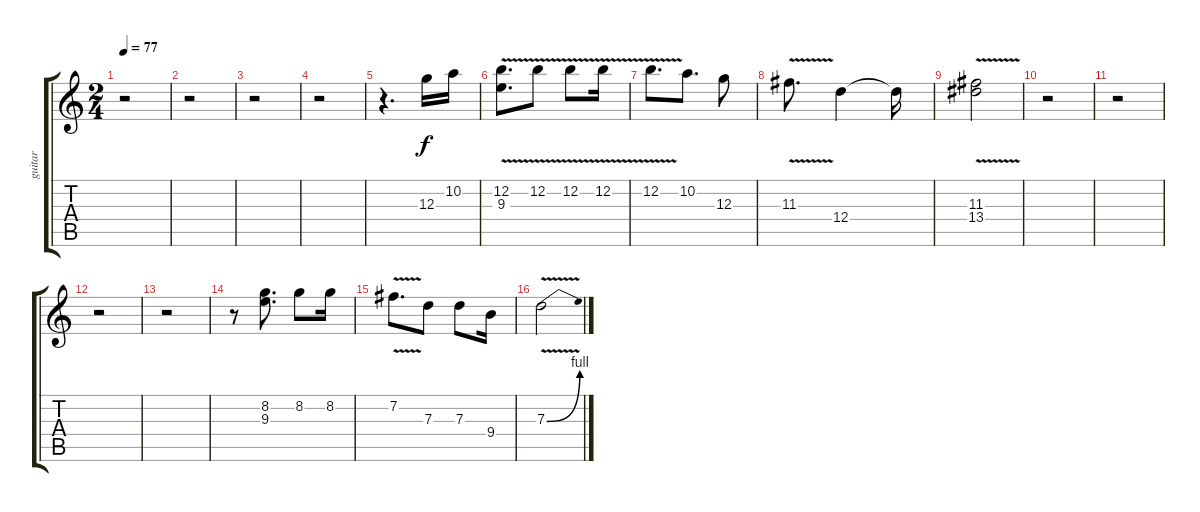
\track ("guitar    solo   two" "guitar    ") {instrument overdrivenguitar}
\staff {score tabs}
\tuning (E4 B3 G3 D3 A2 E2) {hide}
\ts (2 4)
\tempo 77
\clef g2
\ks c
r.2{dy f} |
r.2 |
r.2 |
r.2 |
r.4{d} 12.3.16 10.2.16 |
(12.2{v} 9.3).8{d} 12.2{v}.8 12.2{v}.8 12.2{v}.16 |
12.2{v}.8{d} 10.2.8{d} 12.3.8 |
11.3{v}.8{d} 12.4.4 12.4{t}.16 |
(11.3{v} 13.4{v}).2 |
r.2 |
r.2 |
r.2 |
r.2 |
r.8 (8.2 9.3).8{d} 8.2.8 8.2.16 |
7.2{v}.8{d} 7.3.8 7.3.8 9.4.16 |
7.3{be (bend 0 0 60 4) v}.2
